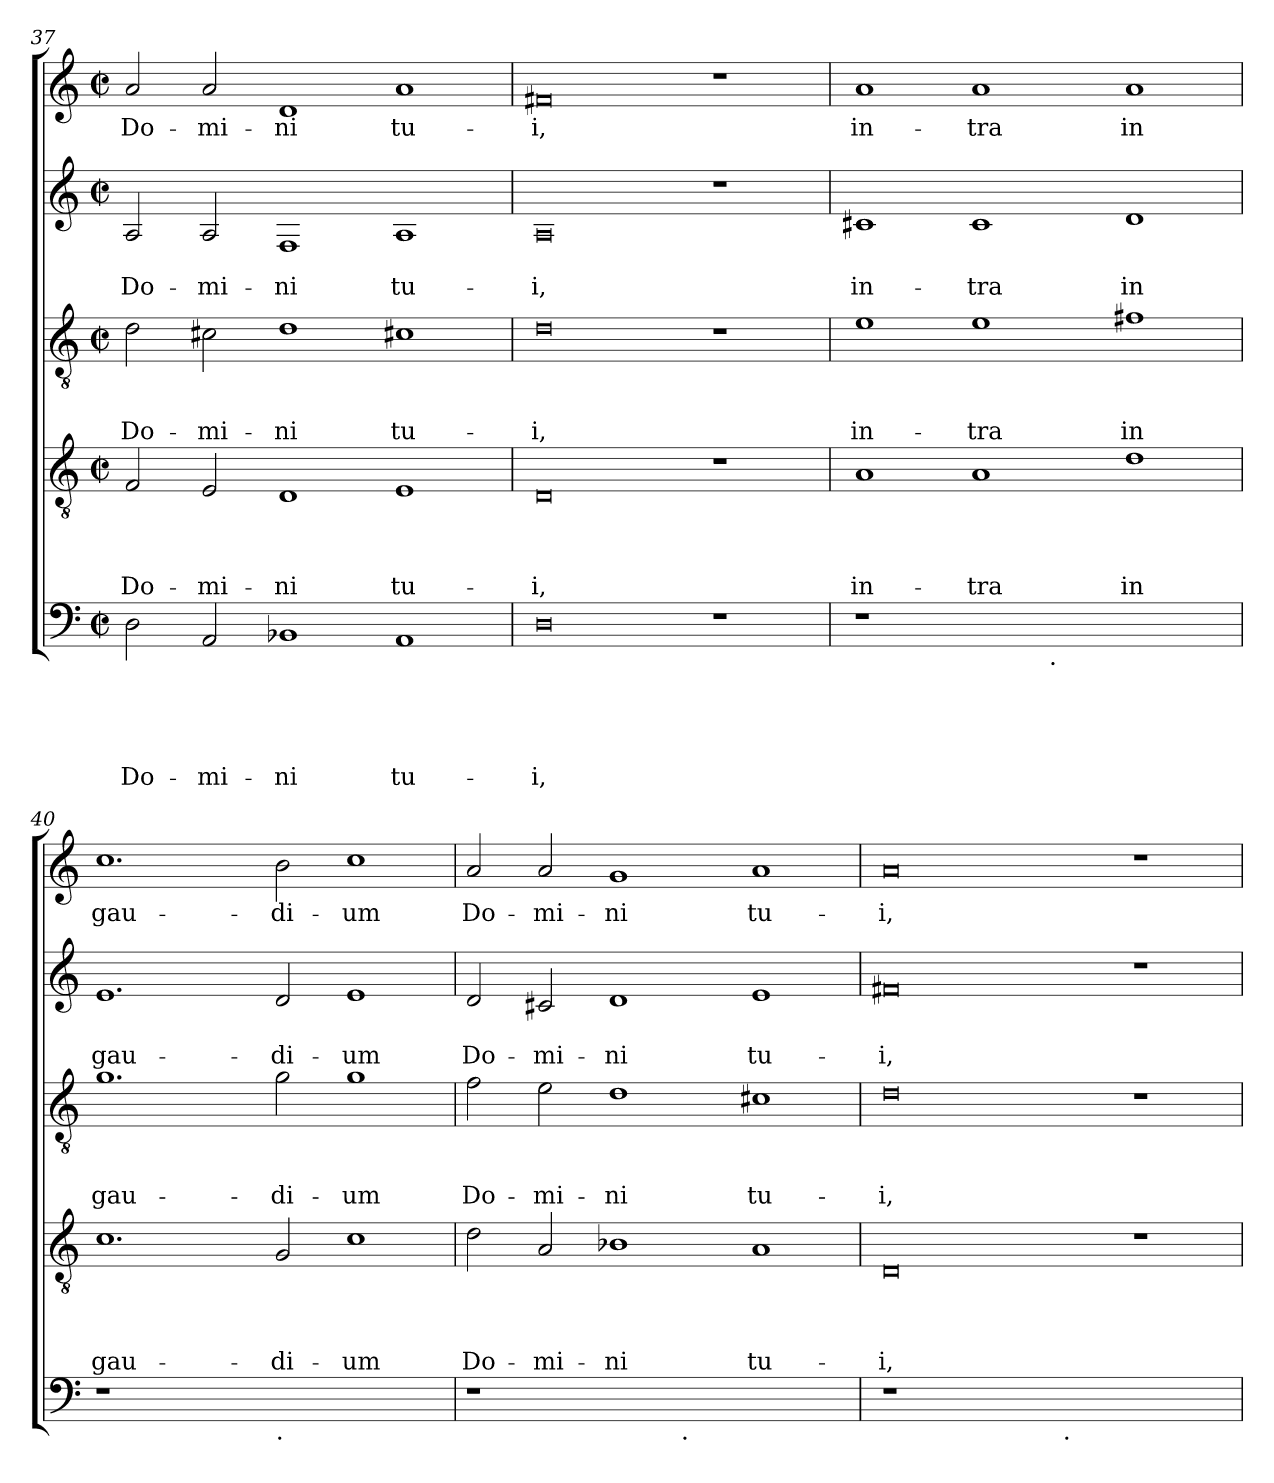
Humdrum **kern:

**kern	**text	**text	**text	**text	**text	**kern	**text	**text	**text	**text	**kern	**text	**text	**text	**kern	**text	**text	**kern	**text
*part5	*part5	*part5	*part5	*part5	*part5	*part4	*part4	*part4	*part4	*part4	*part3	*part3	*part3	*part3	*part2	*part2	*part2	*part1	*part1
*staff5	*staff5	*staff5	*staff5	*staff5	*staff5	*staff4	*staff4	*staff4	*staff4	*staff4	*staff3	*staff3	*staff3	*staff3	*staff2	*staff2	*staff2	*staff1	*staff1
*clefF4	*	*	*	*	*	*clefGv2	*	*	*	*	*clefGv2	*	*	*	*clefG2	*	*	*clefG2	*
*k[]	*	*	*	*	*	*k[]	*	*	*	*	*k[]	*	*	*	*k[]	*	*	*k[]	*
*C:	*	*	*	*	*	*C:	*	*	*	*	*C:	*	*	*	*C:	*	*	*C:	*
*M2/2	*	*	*	*	*	*M2/2	*	*	*	*	*M2/2	*	*	*	*M2/2	*	*	*M2/2	*
*met(c|)	*	*	*	*	*	*met(c|)	*	*	*	*	*met(c|)	*	*	*	*met(c|)	*	*	*met(c|)	*
=37	=37	=37	=37	=37	=37	=37	=37	=37	=37	=37	=37	=37	=37	=37	=37	=37	=37	=37	=37
!	!	!	!	!	!LO:LY:b	!	!	!	!	!LO:LY:b	!	!	!	!LO:LY:b	!	!	!LO:LY:b	!	!LO:LY:b
2D\	.	.	.	.	Do-	2F/	.	.	.	Do-	2d\	.	.	Do-	2A/	.	Do-	2a/	Do-
!	!	!	!	!	!LO:LY:b	!	!	!	!	!LO:LY:b	!	!	!	!LO:LY:b	!	!	!LO:LY:b	!	!LO:LY:b
2AA/	.	.	.	.	-mi-	2E/	.	.	.	-mi-	2c#X\	.	.	-mi-	2A/	.	-mi-	2a/	-mi-
!	!	!	!	!	!LO:LY:b:rj	!	!	!	!	!LO:LY:b	!	!	!	!LO:LY:b	!	!	!LO:LY:b:rj	!	!LO:LY:b
1BB-X	.	.	.	.	-ni	1D	.	.	.	-ni	1d	.	.	-ni	1F	.	-ni	1d	-ni
!	!	!	!	!	!LO:LY:b	!	!	!	!	!LO:LY:b	!	!	!	!LO:LY:b	!	!	!LO:LY:b	!	!LO:LY:b
1AA	.	.	.	.	tu-	1E	.	.	.	tu-	1c#X	.	.	tu-	1A	.	tu-	1a	tu-
!!LO:PB:g=z
=38	=38	=38	=38	=38	=38	=38	=38	=38	=38	=38	=38	=38	=38	=38	=38	=38	=38	=38	=38
!	!	!	!	!	!LO:LY:b	!	!	!	!	!LO:LY:b	!	!	!	!LO:LY:b	!	!	!LO:LY:b	!	!LO:LY:b
0D	.	.	.	.	-i,	0D	.	.	.	-i,	0d	.	.	-i,	0A	.	-i,	0f#X	-i,
1r	.	.	.	.	.	1r	.	.	.	.	1r	.	.	.	1r	.	.	1r	.
=39	=39	=39	=39	=39	=39	=39	=39	=39	=39	=39	=39	=39	=39	=39	=39	=39	=39	=39	=39
!	!	!	!	!	!	!	!	!	!	!LO:LY:b	!	!	!	!LO:LY:b	!	!	!LO:LY:b	!	!LO:LY:b
1r	.	.	.	.	.	1A	.	.	.	in-	1e	.	.	in-	1c#X	.	in-	1a	in-
!	!	!	!	!	!	!	!	!	!	!LO:LY:b	!	!	!	!LO:LY:b	!	!	!LO:LY:b	!	!LO:LY:b
2ryy	.	.	.	.	.	1A	.	.	.	-tra	1e	.	.	-tra	1c#	.	-tra	1a	-tra
!LO:TX:b:t=.	!	!	!	!	!	!	!	!	!	!	!	!	!	!	!	!	!	!	!
1.ryy	.	.	.	.	.	.	.	.	.	.	.	.	.	.	.	.	.	.	.
!	!	!	!	!	!	!	!	!	!	!LO:LY:b	!	!	!	!LO:LY:b	!	!	!LO:LY:b	!	!LO:LY:b
.	.	.	.	.	.	1d	.	.	.	in	1f#X	.	.	in	1d	.	in	1a	in
=40	=40	=40	=40	=40	=40	=40	=40	=40	=40	=40	=40	=40	=40	=40	=40	=40	=40	=40	=40
!	!	!	!	!	!	!	!	!	!	!LO:LY:b	!	!	!	!LO:LY:b	!	!	!LO:LY:b	!	!LO:LY:b
1r	.	.	.	.	.	1.c	.	.	.	gau-	1.g	.	.	gau-	1.e	.	gau-	1.cc	gau-
2ryy	.	.	.	.	.	.	.	.	.	.	.	.	.	.	.	.	.	.	.
!LO:TX:b:t=.	!	!	!	!	!	!	!	!	!	!	!	!	!	!	!	!	!	!	!
!	!	!	!	!	!	!	!	!	!	!LO:LY:b	!	!	!	!LO:LY:b	!	!	!LO:LY:b	!	!LO:LY:b
1.ryy	.	.	.	.	.	2G/	.	.	.	-di-	2g\	.	.	-di-	2d/	.	-di-	2b\	-di-
!	!	!	!	!	!	!	!	!	!	!LO:LY:b	!	!	!	!LO:LY:b	!	!	!LO:LY:b	!	!LO:LY:b
.	.	.	.	.	.	1c	.	.	.	-um	1g	.	.	-um	1e	.	-um	1cc	-um
=41	=41	=41	=41	=41	=41	=41	=41	=41	=41	=41	=41	=41	=41	=41	=41	=41	=41	=41	=41
!	!	!	!	!	!	!	!	!	!	!LO:LY:b	!	!	!	!LO:LY:b	!	!	!LO:LY:b	!	!LO:LY:b
1r	.	.	.	.	.	2d\	.	.	.	Do-	2f\	.	.	Do-	2d/	.	Do-	2a/	Do-
!	!	!	!	!	!	!	!	!	!	!LO:LY:b	!	!	!	!LO:LY:b	!	!	!LO:LY:b	!	!LO:LY:b
.	.	.	.	.	.	2A/	.	.	.	-mi-	2e\	.	.	-mi-	2c#X/	.	-mi-	2a/	-mi-
!	!	!	!	!	!	!	!	!	!	!LO:LY:b	!	!	!	!LO:LY:b	!	!	!LO:LY:b	!	!LO:LY:b
2ryy	.	.	.	.	.	1B-X	.	.	.	-ni	1d	.	.	-ni	1d	.	-ni	1g	-ni
!LO:TX:b:t=.	!	!	!	!	!	!	!	!	!	!	!	!	!	!	!	!	!	!	!
1.ryy	.	.	.	.	.	.	.	.	.	.	.	.	.	.	.	.	.	.	.
!	!	!	!	!	!	!	!	!	!	!LO:LY:b	!	!	!	!LO:LY:b	!	!	!LO:LY:b	!	!LO:LY:b
.	.	.	.	.	.	1A	.	.	.	tu-	1c#X	.	.	tu-	1e	.	tu-	1a	tu-
!!LO:LB:g=z
=42	=42	=42	=42	=42	=42	=42	=42	=42	=42	=42	=42	=42	=42	=42	=42	=42	=42	=42	=42
!	!	!	!	!	!	!	!	!	!	!LO:LY:b	!	!	!	!LO:LY:b	!	!	!LO:LY:b	!	!LO:LY:b
1r	.	.	.	.	.	0D	.	.	.	-i,	0d	.	.	-i,	0f#X	.	-i,	0a	-i,
2ryy	.	.	.	.	.	.	.	.	.	.	.	.	.	.	.	.	.	.	.
!LO:TX:b:t=.	!	!	!	!	!	!	!	!	!	!	!	!	!	!	!	!	!	!	!
1.ryy	.	.	.	.	.	.	.	.	.	.	.	.	.	.	.	.	.	.	.
.	.	.	.	.	.	1r	.	.	.	.	1r	.	.	.	1r	.	.	1r	.
=	=	=	=	=	=	=	=	=	=	=	=	=	=	=	=	=	=	=	=
*-	*-	*-	*-	*-	*-	*-	*-	*-	*-	*-	*-	*-	*-	*-	*-	*-	*-	*-	*-
